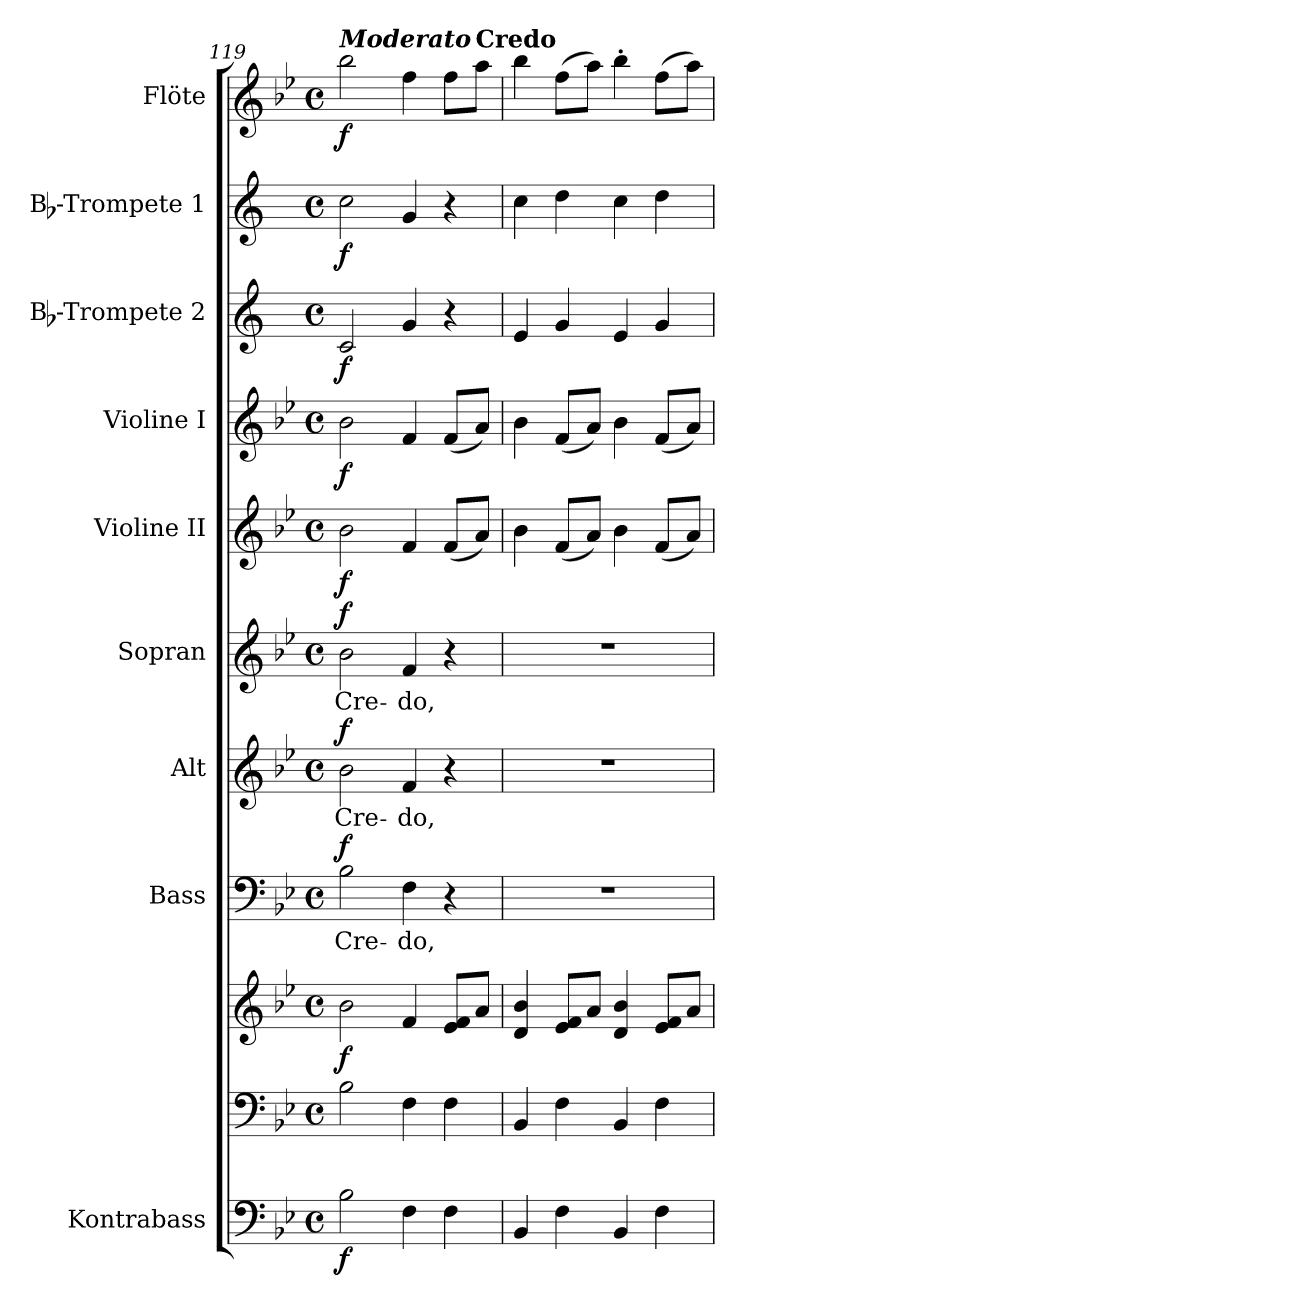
**kern	**dynam	**kern	**kern	**dynam	**kern	**text	**dynam	**kern	**text	**dynam	**kern	**text	**dynam	**kern	**dynam	**kern	**dynam	**kern	**dynam	**kern	**dynam	**kern	**dynam
*part10	*part10	*part9	*part9	*part9	*part8	*part8	*part8	*part7	*part7	*part7	*part6	*part6	*part6	*part5	*part5	*part4	*part4	*part3	*part3	*part2	*part2	*part1	*part1
*staff11	*staff11	*staff10	*staff9	*staff9/10	*staff8	*staff8	*staff8	*staff7	*staff7	*staff7	*staff6	*staff6	*staff6	*staff5	*staff5	*staff4	*staff4	*staff3	*staff3	*staff2	*staff2	*staff1	*staff1
*I"Kontrabass	*	*	*	*	*I"Bass	*	*	*I"Alt	*	*	*I"Sopran	*	*	*I"Violine II	*	*I"Violine I	*	*I"Bb-Trompete 2	*	*I"Bb-Trompete 1	*	*I"Flöte	*
*I'Kb.	*	*	*	*	*I'B.	*	*	*I'A.	*	*	*I'S.	*	*	*I'Vl. II	*	*I'Vl. I	*	*I'Bb Trp. 2	*	*I'Bb Trp. 1	*	*I'Fl.	*
!!LO:PB:g=z
*clefF4	*	*clefF4	*clefG2	*	*clefF4	*	*	*clefG2	*	*	*clefG2	*	*	*clefG2	*	*clefG2	*	*clefG2	*	*clefG2	*	*clefG2	*
*ITrd7c12	*	*	*	*	*	*	*	*	*	*	*	*	*	*	*	*	*	*ITrd1c2	*	*ITrd1c2	*	*	*
*k[b-e-]	*	*k[b-e-]	*k[b-e-]	*	*k[b-e-]	*	*	*k[b-e-]	*	*	*k[b-e-]	*	*	*k[b-e-]	*	*k[b-e-]	*	*k[b-e-]	*	*k[b-e-]	*	*k[b-e-]	*
*B-:	*	*B-:	*B-:	*	*B-:	*	*	*B-:	*	*	*B-:	*	*	*B-:	*	*B-:	*	*B-:	*	*B-:	*	*B-:	*
*M4/4	*	*M4/4	*M4/4	*	*M4/4	*	*	*M4/4	*	*	*M4/4	*	*	*M4/4	*	*M4/4	*	*M4/4	*	*M4/4	*	*M4/4	*
*met(c)	*	*met(c)	*met(c)	*	*met(c)	*	*	*met(c)	*	*	*met(c)	*	*	*met(c)	*	*met(c)	*	*met(c)	*	*met(c)	*	*met(c)	*
=119	=119	=119	=119	=119	=119	=119	=119	=119	=119	=119	=119	=119	=119	=119	=119	=119	=119	=119	=119	=119	=119	=119	=119
!	!	!	!	!	!	!	!	!	!	!	!	!	!	!	!	!	!	!	!	!	!	!LO:TX:a:Bi:t=Moderato	!
!	!LO:DY:b	!	!	!LO:DY:b	!	!LO:LY:b	!LO:DY:a	!	!LO:LY:b	!LO:DY:a	!	!LO:LY:b	!LO:DY:a	!	!LO:DY:b	!	!LO:DY:b	!	!LO:DY:b	!	!LO:DY:b	!	!LO:DY:b
2BB-\	f	2B-\	2b-\	f	2B-\	Cre-	f	2b-\	Cre-	f	2b-\	Cre-	f	2b-\	f	2b-\	f	2B-/	f	2b-\	f	2bb-\	f
!	!	!	!	!	!	!LO:LY:b	!	!	!LO:LY:b	!	!	!LO:LY:b	!	!	!	!	!	!	!	!	!	!	!
4FF\	.	4F\	4f/	.	4F\	-do,	.	4f/	-do,	.	4f/	-do,	.	4f/	.	4f/	.	4f/	.	4f/	.	4ff\	.
4FF\	.	4F\	8e-/ 8f/L	.	4r	.	.	4r	.	.	4r	.	.	(<8f/L	.	(<8f/L	.	4r	.	4r	.	8ff\L	.
!	!	!	!	!	!	!	!	!	!	!	!	!	!	!	!	!	!	!	!	!	!	!LO:TX:a:B:t=Credo	!
.	.	.	8a/J	.	.	.	.	.	.	.	.	.	.	8a/J)	.	8a/J)	.	.	.	.	.	8aa\J	.
=120	=120	=120	=120	=120	=120	=120	=120	=120	=120	=120	=120	=120	=120	=120	=120	=120	=120	=120	=120	=120	=120	=120	=120
4BBB-/	.	4BB-/	4d/ 4b-/	.	1r	.	.	1r	.	.	1r	.	.	4b-\	.	4b-\	.	4d/	.	4b-\	.	4bb-\	.
4FF\	.	4F\	8e-/ 8f/L	.	.	.	.	.	.	.	.	.	.	(<8f/L	.	(<8f/L	.	4f/	.	4cc\	.	(>8ff\L	.
.	.	.	8a/J	.	.	.	.	.	.	.	.	.	.	8a/J)	.	8a/J)	.	.	.	.	.	8aa\J)	.
4BBB-/	.	4BB-/	4d/ 4b-/	.	.	.	.	.	.	.	.	.	.	4b-\	.	4b-\	.	4d/	.	4b-\	.	4bb-'>\	.
4FF\	.	4F\	8e-/ 8f/L	.	.	.	.	.	.	.	.	.	.	(<8f/L	.	(<8f/L	.	4f/	.	4cc\	.	(>8ff\L	.
.	.	.	8a/J	.	.	.	.	.	.	.	.	.	.	8a/J)	.	8a/J)	.	.	.	.	.	8aa\J)	.
=	=	=	=	=	=	=	=	=	=	=	=	=	=	=	=	=	=	=	=	=	=	=	=
*-	*-	*-	*-	*-	*-	*-	*-	*-	*-	*-	*-	*-	*-	*-	*-	*-	*-	*-	*-	*-	*-	*-	*-
